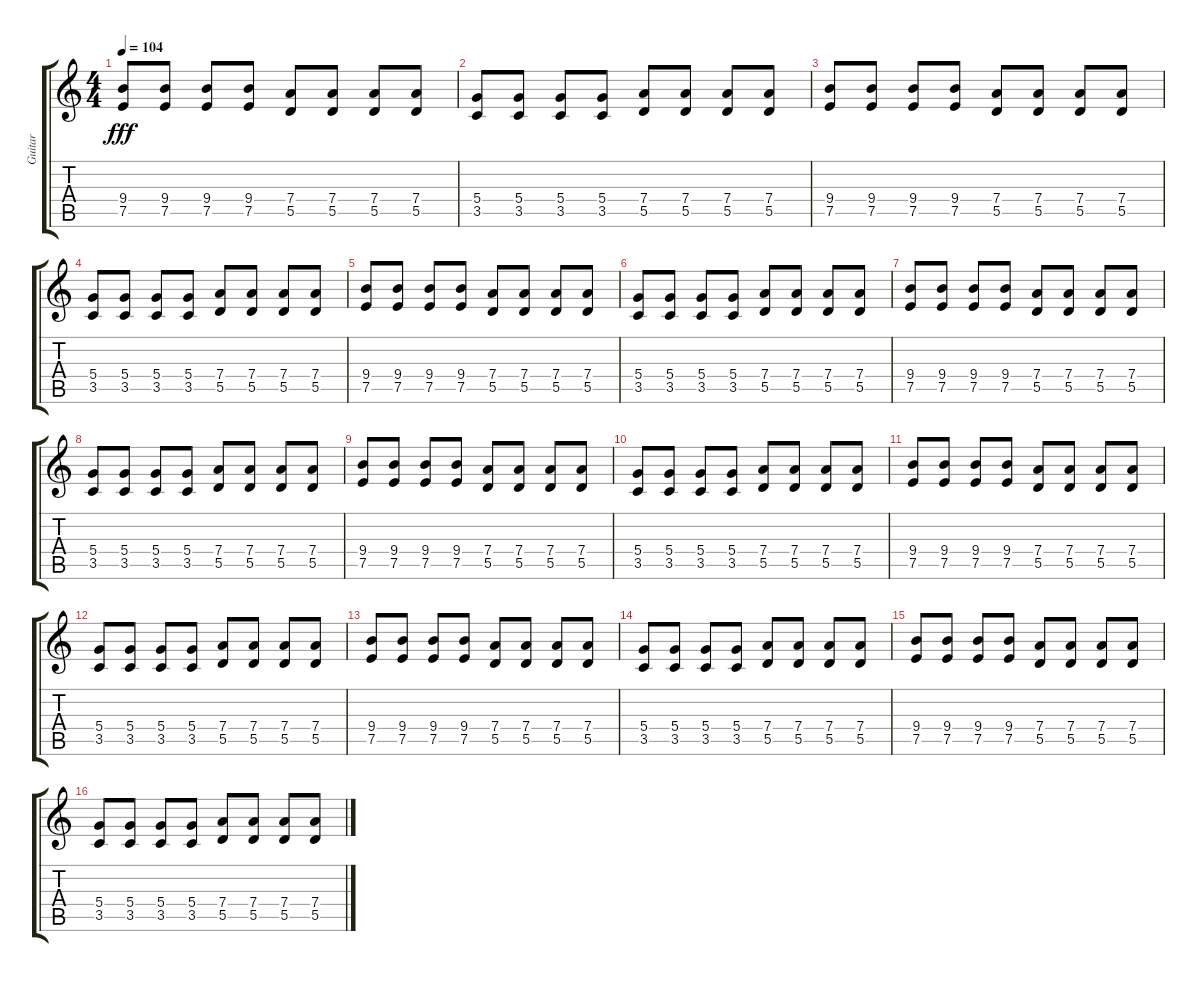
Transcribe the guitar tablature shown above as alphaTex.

\track ("Guitar" "Guitar") {instrument overdrivenguitar}
\staff {score tabs}
\tuning (E4 B3 G3 D3 A2 E2) {hide}
\ts (4 4)
\tempo 104
\clef g2
\ks c
(9.4 7.5).8{dy fff} (9.4 7.5).8 (9.4 7.5).8 (9.4 7.5).8 (7.4 5.5).8 (7.4 5.5).8 (7.4 5.5).8 (7.4 5.5).8 |
(5.4 3.5).8 (5.4 3.5).8 (5.4 3.5).8 (5.4 3.5).8 (7.4 5.5).8 (7.4 5.5).8 (7.4 5.5).8 (7.4 5.5).8 |
(9.4 7.5).8 (9.4 7.5).8 (9.4 7.5).8 (9.4 7.5).8 (7.4 5.5).8 (7.4 5.5).8 (7.4 5.5).8 (7.4 5.5).8 |
(5.4 3.5).8 (5.4 3.5).8 (5.4 3.5).8 (5.4 3.5).8 (7.4 5.5).8 (7.4 5.5).8 (7.4 5.5).8 (7.4 5.5).8 |
(9.4 7.5).8 (9.4 7.5).8 (9.4 7.5).8 (9.4 7.5).8 (7.4 5.5).8 (7.4 5.5).8 (7.4 5.5).8 (7.4 5.5).8 |
(5.4 3.5).8 (5.4 3.5).8 (5.4 3.5).8 (5.4 3.5).8 (7.4 5.5).8 (7.4 5.5).8 (7.4 5.5).8 (7.4 5.5).8 |
(9.4 7.5).8 (9.4 7.5).8 (9.4 7.5).8 (9.4 7.5).8 (7.4 5.5).8 (7.4 5.5).8 (7.4 5.5).8 (7.4 5.5).8 |
(5.4 3.5).8 (5.4 3.5).8 (5.4 3.5).8 (5.4 3.5).8 (7.4 5.5).8 (7.4 5.5).8 (7.4 5.5).8 (7.4 5.5).8 |
(9.4 7.5).8 (9.4 7.5).8 (9.4 7.5).8 (9.4 7.5).8 (7.4 5.5).8 (7.4 5.5).8 (7.4 5.5).8 (7.4 5.5).8 |
(5.4 3.5).8 (5.4 3.5).8 (5.4 3.5).8 (5.4 3.5).8 (7.4 5.5).8 (7.4 5.5).8 (7.4 5.5).8 (7.4 5.5).8 |
(9.4 7.5).8 (9.4 7.5).8 (9.4 7.5).8 (9.4 7.5).8 (7.4 5.5).8 (7.4 5.5).8 (7.4 5.5).8 (7.4 5.5).8 |
(5.4 3.5).8 (5.4 3.5).8 (5.4 3.5).8 (5.4 3.5).8 (7.4 5.5).8 (7.4 5.5).8 (7.4 5.5).8 (7.4 5.5).8 |
(9.4 7.5).8 (9.4 7.5).8 (9.4 7.5).8 (9.4 7.5).8 (7.4 5.5).8 (7.4 5.5).8 (7.4 5.5).8 (7.4 5.5).8 |
(5.4 3.5).8 (5.4 3.5).8 (5.4 3.5).8 (5.4 3.5).8 (7.4 5.5).8 (7.4 5.5).8 (7.4 5.5).8 (7.4 5.5).8 |
(9.4 7.5).8 (9.4 7.5).8 (9.4 7.5).8 (9.4 7.5).8 (7.4 5.5).8 (7.4 5.5).8 (7.4 5.5).8 (7.4 5.5).8 |
(5.4 3.5).8 (5.4 3.5).8 (5.4 3.5).8 (5.4 3.5).8 (7.4 5.5).8 (7.4 5.5).8 (7.4 5.5).8 (7.4 5.5).8
